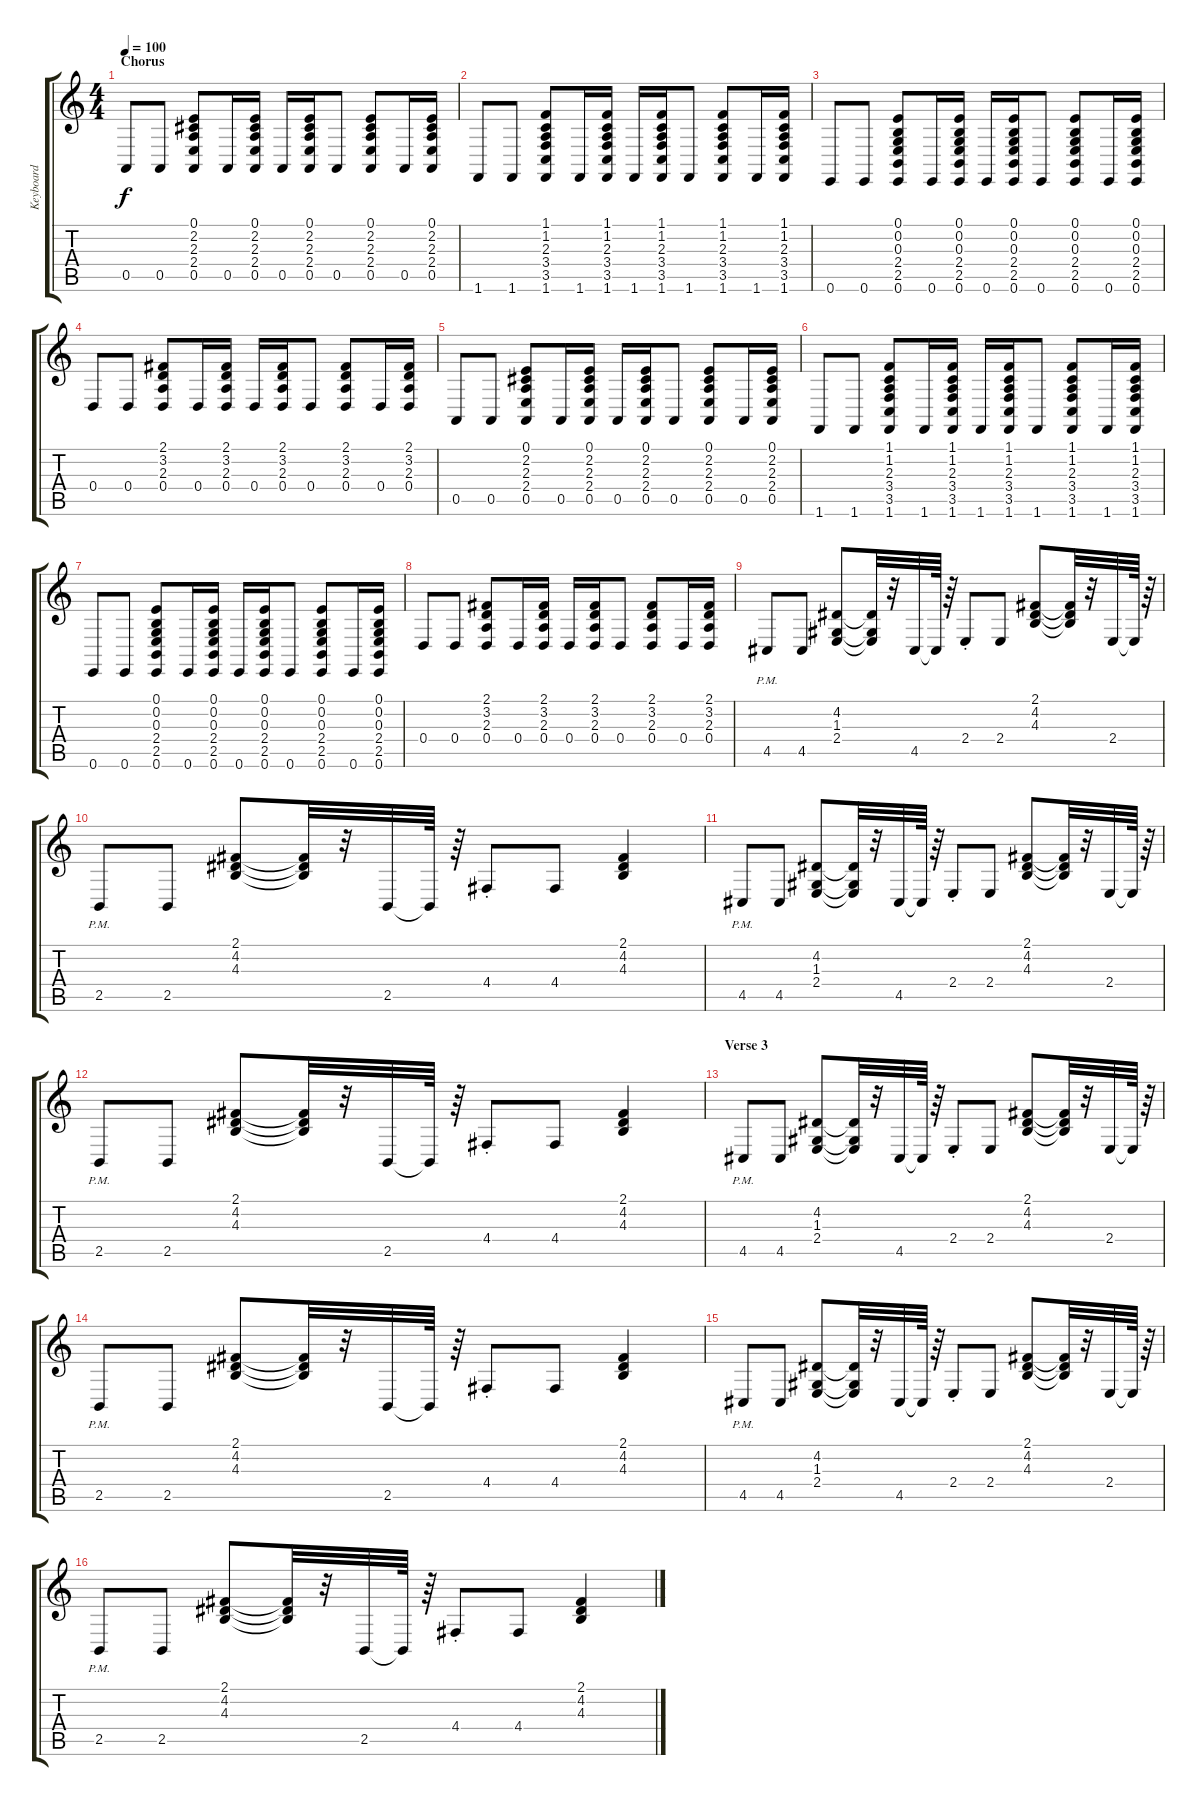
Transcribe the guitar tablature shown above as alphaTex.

\track ("Keyboard" "Keyboard") {instrument brightacousticpiano}
\staff {score tabs}
\tuning (E4 B3 G3 D3 A2 E2) {hide}
\ts (4 4)
\section ("" "Chorus")
\tempo 100
\clef g2
\ks c
0.5.8{dy f volume 12 instrument electricgrandpiano} 0.5.8 (0.1 2.2 2.3 2.4 0.5).8 0.5.16 (0.1 2.2 2.3 2.4 0.5).16 0.5.16 (0.1 2.2 2.3 2.4 0.5).16 0.5.8 (0.1 2.2 2.3 2.4 0.5).8 0.5.16 (0.1 2.2 2.3 2.4 0.5).16 |
1.6.8 1.6.8 (1.1 1.2 2.3 3.4 3.5 1.6).8 1.6.16 (1.1 1.2 2.3 3.4 3.5 1.6).16 1.6.16 (1.1 1.2 2.3 3.4 3.5 1.6).16 1.6.8 (1.1 1.2 2.3 3.4 3.5 1.6).8 1.6.16 (1.1 1.2 2.3 3.4 3.5 1.6).16 |
0.6.8 0.6.8 (0.1 0.2 0.3 2.4 2.5 0.6).8 0.6.16 (0.1 0.2 0.3 2.4 2.5 0.6).16 0.6.16 (0.1 0.2 0.3 2.4 2.5 0.6).16 0.6.8 (0.1 0.2 0.3 2.4 2.5 0.6).8 0.6.16 (0.1 0.2 0.3 2.4 2.5 0.6).16 |
0.4.8 0.4.8 (2.1 3.2 2.3 0.4).8 0.4.16 (2.1 3.2 2.3 0.4).16 0.4.16 (2.1 3.2 2.3 0.4).16 0.4.8 (2.1 3.2 2.3 0.4).8 0.4.16 (2.1 3.2 2.3 0.4).16 |
0.5.8 0.5.8 (0.1 2.2 2.3 2.4 0.5).8 0.5.16 (0.1 2.2 2.3 2.4 0.5).16 0.5.16 (0.1 2.2 2.3 2.4 0.5).16 0.5.8 (0.1 2.2 2.3 2.4 0.5).8 0.5.16 (0.1 2.2 2.3 2.4 0.5).16 |
1.6.8 1.6.8 (1.1 1.2 2.3 3.4 3.5 1.6).8 1.6.16 (1.1 1.2 2.3 3.4 3.5 1.6).16 1.6.16 (1.1 1.2 2.3 3.4 3.5 1.6).16 1.6.8 (1.1 1.2 2.3 3.4 3.5 1.6).8 1.6.16 (1.1 1.2 2.3 3.4 3.5 1.6).16 |
0.6.8 0.6.8 (0.1 0.2 0.3 2.4 2.5 0.6).8 0.6.16 (0.1 0.2 0.3 2.4 2.5 0.6).16 0.6.16 (0.1 0.2 0.3 2.4 2.5 0.6).16 0.6.8 (0.1 0.2 0.3 2.4 2.5 0.6).8 0.6.16 (0.1 0.2 0.3 2.4 2.5 0.6).16 |
0.4.8 0.4.8 (2.1 3.2 2.3 0.4).8 0.4.16 (2.1 3.2 2.3 0.4).16 0.4.16 (2.1 3.2 2.3 0.4).16 0.4.8 (2.1 3.2 2.3 0.4).8 0.4.16 (2.1 3.2 2.3 0.4).16 |
4.5{pm}.8{volume 14} 4.5.8 (4.2 1.3 2.4).8 (4.2{t} 1.3{t} 2.4{t}).32 r.32 4.5.32 4.5{t}.64 r.64 2.4{st}.8 2.4.8 (2.1 4.2 4.3).8 (2.1{t} 4.2{t} 4.3{t}).32 r.32 2.4.32 2.4{t}.64 r.64 |
2.5{pm}.8 2.5.8 (2.1 4.2 4.3).8 (2.1{t} 4.2{t} 4.3{t}).32 r.32 2.5.32 2.5{t}.64 r.64 4.4{st}.8 4.4.8 (2.1 4.2 4.3).4 |
4.5{pm}.8 4.5.8 (4.2 1.3 2.4).8 (4.2{t} 1.3{t} 2.4{t}).32 r.32 4.5.32 4.5{t}.64 r.64 2.4{st}.8 2.4.8 (2.1 4.2 4.3).8 (2.1{t} 4.2{t} 4.3{t}).32 r.32 2.4.32 2.4{t}.64 r.64 |
2.5{pm}.8 2.5.8 (2.1 4.2 4.3).8 (2.1{t} 4.2{t} 4.3{t}).32 r.32 2.5.32 2.5{t}.64 r.64 4.4{st}.8 4.4.8 (2.1 4.2 4.3).4 |
\section ("" "Verse 3")
4.5{pm}.8{volume 5} 4.5.8 (4.2 1.3 2.4).8 (4.2{t} 1.3{t} 2.4{t}).32 r.32 4.5.32 4.5{t}.64 r.64 2.4{st}.8 2.4.8 (2.1 4.2 4.3).8 (2.1{t} 4.2{t} 4.3{t}).32 r.32 2.4.32 2.4{t}.64 r.64 |
2.5{pm}.8 2.5.8 (2.1 4.2 4.3).8 (2.1{t} 4.2{t} 4.3{t}).32 r.32 2.5.32 2.5{t}.64 r.64 4.4{st}.8 4.4.8 (2.1 4.2 4.3).4 |
4.5{pm}.8 4.5.8 (4.2 1.3 2.4).8 (4.2{t} 1.3{t} 2.4{t}).32 r.32 4.5.32 4.5{t}.64 r.64 2.4{st}.8 2.4.8 (2.1 4.2 4.3).8 (2.1{t} 4.2{t} 4.3{t}).32 r.32 2.4.32 2.4{t}.64 r.64 |
2.5{pm}.8 2.5.8 (2.1 4.2 4.3).8 (2.1{t} 4.2{t} 4.3{t}).32 r.32 2.5.32 2.5{t}.64 r.64 4.4{st}.8 4.4.8 (2.1 4.2 4.3).4
